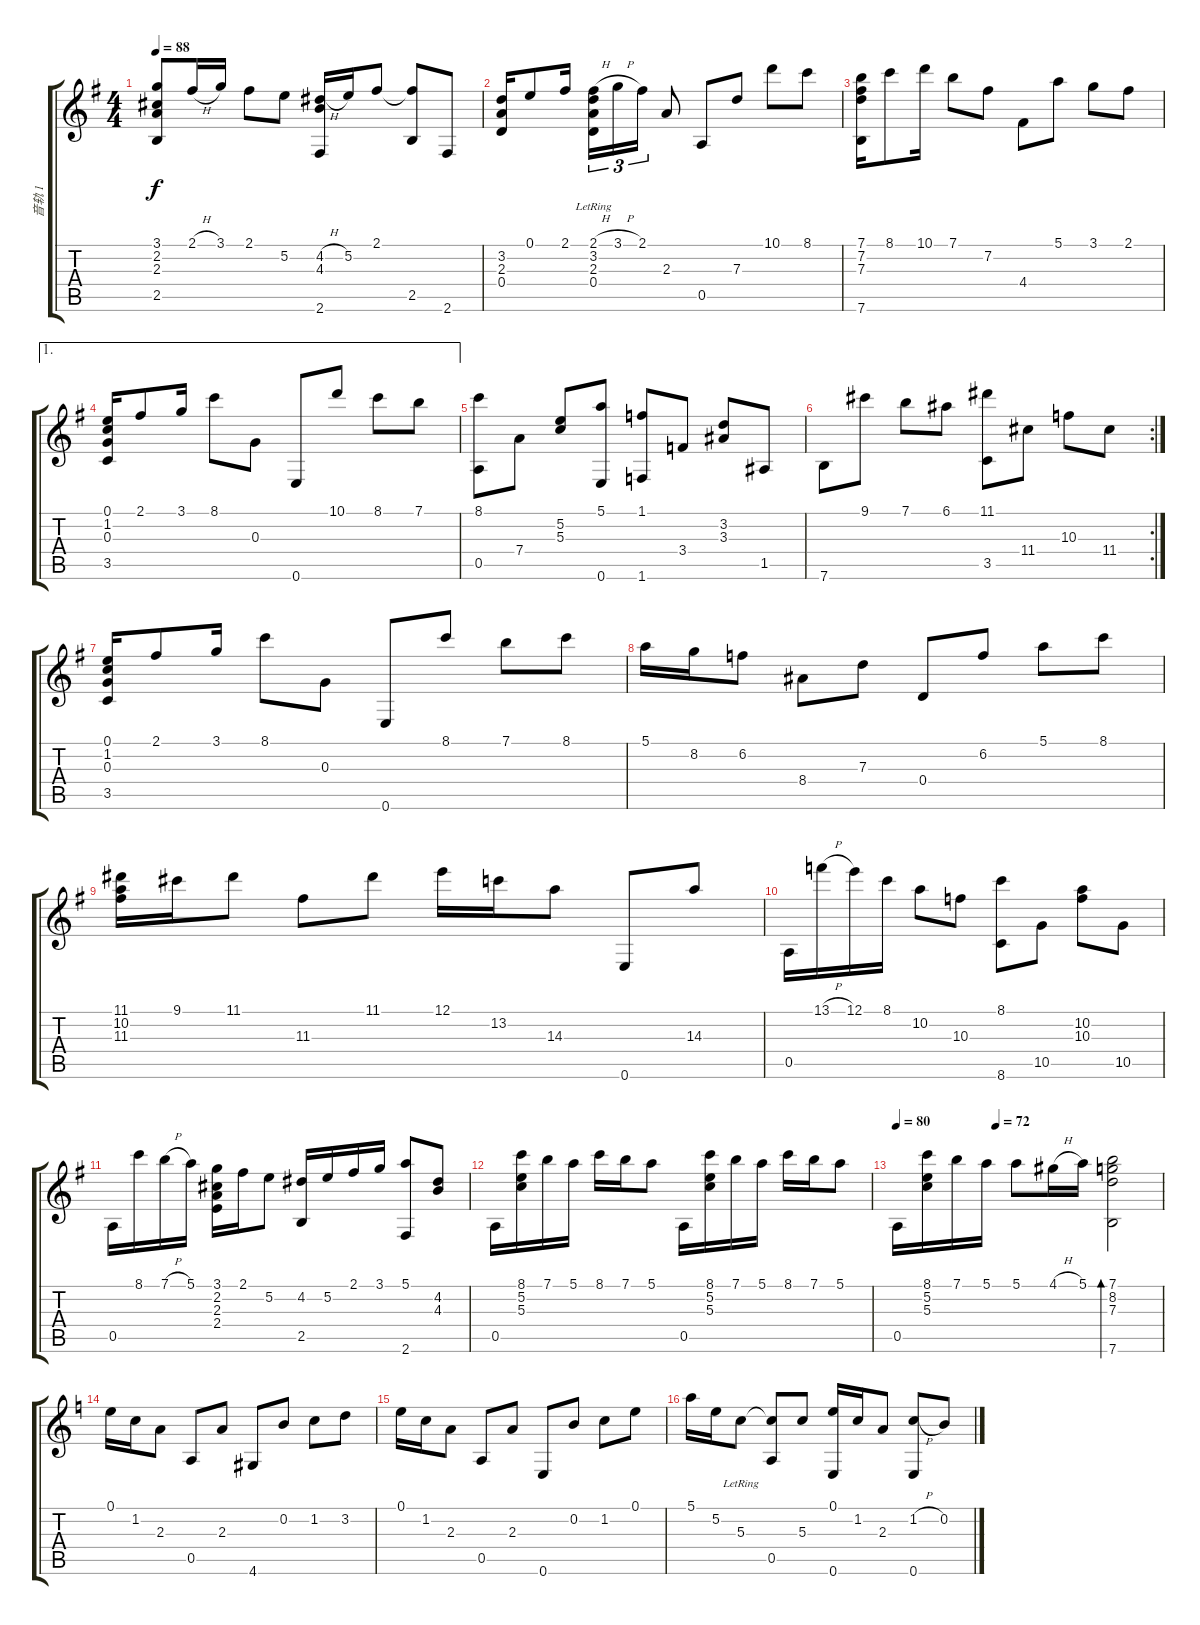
\track ("音轨 1" "音轨 1") {instrument acousticguitarnylon}
\staff {score tabs}
\tuning (E4 B3 G3 D3 A2 E2) {hide}
\ts (4 4)
\tempo 88
\clef g2
\ks g
(3.1 2.2 2.3 2.5).8{dy f} 2.1{h}.16 3.1.16 2.1.8 5.2.8 (4.2{h} 4.3 2.6).16 5.2.16 2.1.8 (2.1{t} 2.5).8 2.6.8 |
(3.2 2.3 0.4).16 0.1.8 2.1.16 (2.1{h} 3.2{lr} 2.3{lr} 0.4{lr}).16{tu (3 2)} 3.1{h}.16{tu (3 2)} 2.1.16{tu (3 2)} 2.3.8 0.5.8 7.3.8 10.1.8 8.1.8 |
(7.1 7.2 7.3 7.6).16 8.1.8 10.1.16 7.1.8 7.2.8 4.4.8 5.1.8 3.1.8 2.1.8 |
\ae 1
(0.1 1.2 0.3 3.5).16 2.1.8 3.1.16 8.1.8 0.3.8 0.6.8 10.1.8 8.1.8 7.1.8 |
(8.1 0.5).8 7.4.8 (5.2 5.3).8 (5.1 0.6).8 (1.1 1.6).8 3.4.8 (3.2 3.3).8 1.5.8 |
\rc 2
7.6.8 9.1.8 7.1.8 6.1.8 (11.1 3.5).8 11.4.8 10.3.8 11.4.8 |
(0.1 1.2 0.3 3.5).16 2.1.8 3.1.16 8.1.8 0.3.8 0.6.8 8.1.8 7.1.8 8.1.8 |
5.1.16 8.2.16 6.2.8 8.4.8 7.3.8 0.4.8 6.2.8 5.1.8 8.1.8 |
(11.1 10.2 11.3).16 9.1.16 11.1.8 11.3.8 11.1.8 12.1.16 13.2.16 14.3.8 0.6.8 14.3.8 |
0.5.16 13.1{h}.16 12.1.16 8.1.16 10.2.8 10.3.8 (8.1 8.6).8 10.5.8 (10.2 10.3).8 10.5.8 |
0.5.16 8.1.16 7.1{h}.16 5.1.16 (3.1 2.2 2.3 2.4).16 2.1.16 5.2.8 (4.2 2.5).16 5.2.16 2.1.16 3.1.16 (5.1 2.6).8 (4.2 4.3).8 |
0.5.16 (8.1 5.2 5.3).16 7.1.16 5.1.16 8.1.16 7.1.16 5.1.8 0.5.16 (8.1 5.2 5.3).16 7.1.16 5.1.16 8.1.16 7.1.16 5.1.8 |
\tempo 80
\tempo (72 0.375)
0.5.16 (8.1 5.2 5.3).16 7.1.16 5.1.16 5.1.8 4.1{h}.16 5.1.16 (7.1 8.2 7.3 7.6).2{bd 120} |
\ks c
0.1.16 1.2.16 2.3.8 0.5.8 2.3.8 4.6.8 0.2.8 1.2.8 3.2.8 |
0.1.16 1.2.16 2.3.8 0.5.8 2.3.8 0.6.8 0.2.8 1.2.8 0.1.8 |
5.1.16 5.2.16 5.3{lr}.8 (5.3{t} 0.5).8 5.3.8 (0.1 0.6).16 1.2.16 2.3.8 (1.2{h} 0.6).8 0.2.8
